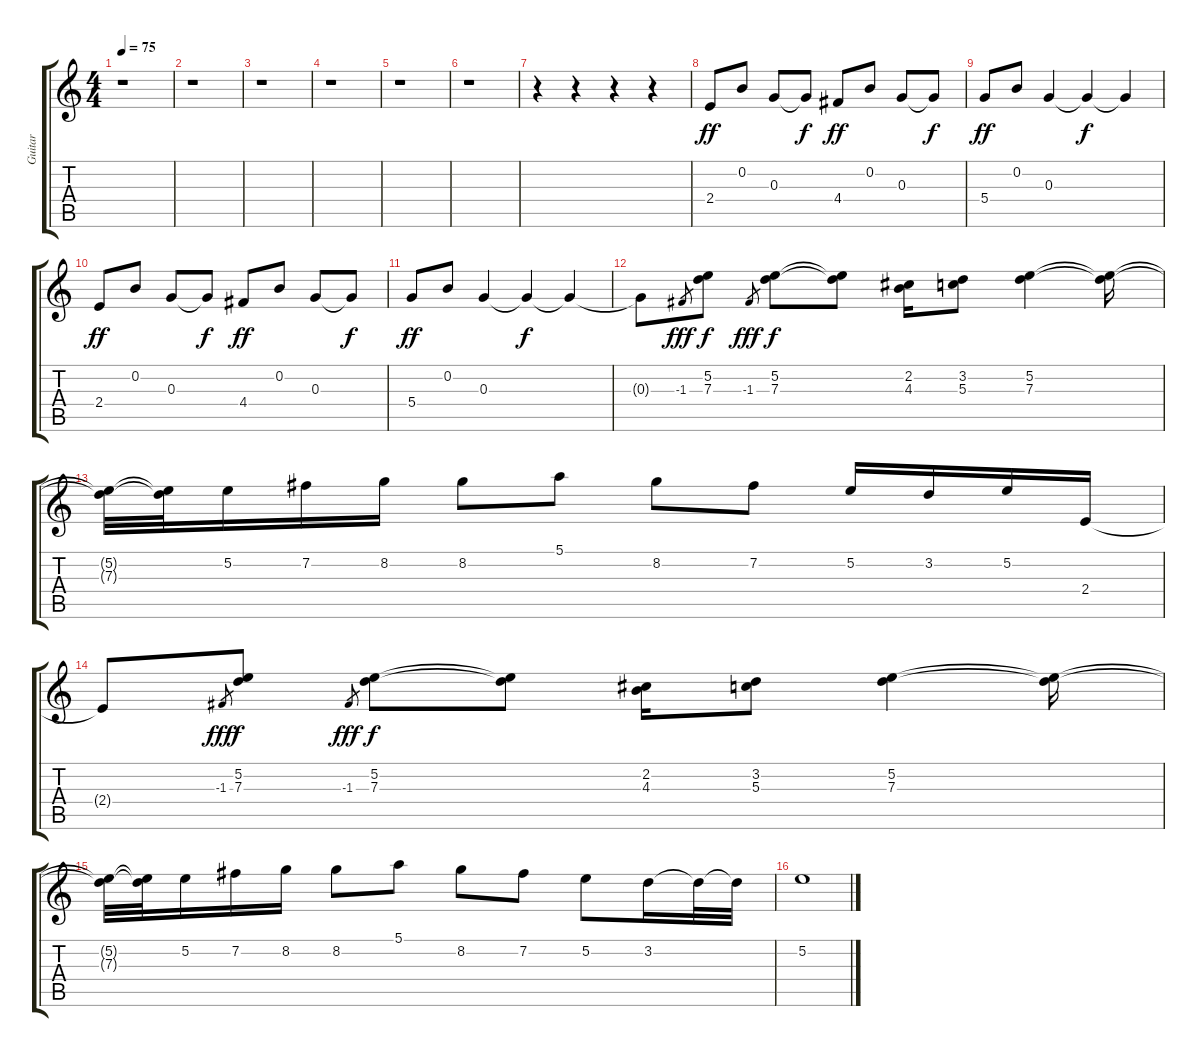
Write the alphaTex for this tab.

\track ("Guitar" "Guitar") {instrument acousticguitarsteel}
\staff {score tabs}
\tuning (E4 B3 G3 D3 A2 E2) {hide}
\ts (4 4)
\tempo 75
\clef g2
\ks c
r.1{dy f} |
r.1 |
r.1 |
r.1 |
r.1 |
r.1 |
r.4 r.4 r.4 r.4 |
2.4.8{dy ff} 0.2.8 0.3.8 0.3{t}.8{dy f} 4.4.8{dy ff} 0.2.8 0.3.8 0.3{t}.8{dy f} |
5.4.8{dy ff} 0.2.8 0.3.4 0.3{t}.4{dy f} 0.3{t}.4 |
2.4.8{dy ff} 0.2.8 0.3.8 0.3{t}.8{dy f} 4.4.8{dy ff} 0.2.8 0.3.8 0.3{t}.8{dy f} |
5.4.8{dy ff} 0.2.8 0.3.4 0.3{t}.4{dy f} 0.3{t}.4 |
0.3{t}.8 -1.3.8{gr dy fff} (5.2 7.3).8{dy f} -1.3.8{gr dy fff} (5.2 7.3).8{dy f} (5.2{t} 7.3{t}).8 (2.2 4.3).16 (3.2 5.3).8 (5.2 7.3).4 (5.2{t} 7.3{t}).16 |
(5.2{t} 7.3{t}).32 (5.2{t} 7.3{t}).32 5.2.16 7.2.16 8.2.16 8.2.8 5.1.8 8.2.8 7.2.8 5.2.16 3.2.16 5.2.16 2.4.16 |
2.4{t}.8 -1.3.8{gr dy fff} (5.2 7.3).8{dy f} -1.3.8{gr dy fff} (5.2 7.3).8{dy f} (5.2{t} 7.3{t}).8 (2.2 4.3).16 (3.2 5.3).8 (5.2 7.3).4 (5.2{t} 7.3{t}).16 |
(5.2{t} 7.3{t}).32 (5.2{t} 7.3{t}).32 5.2.16 7.2.16 8.2.16 8.2.8 5.1.8 8.2.8 7.2.8 5.2.8 3.2.16 3.2{t}.32 3.2{t}.32 |
5.2.1
